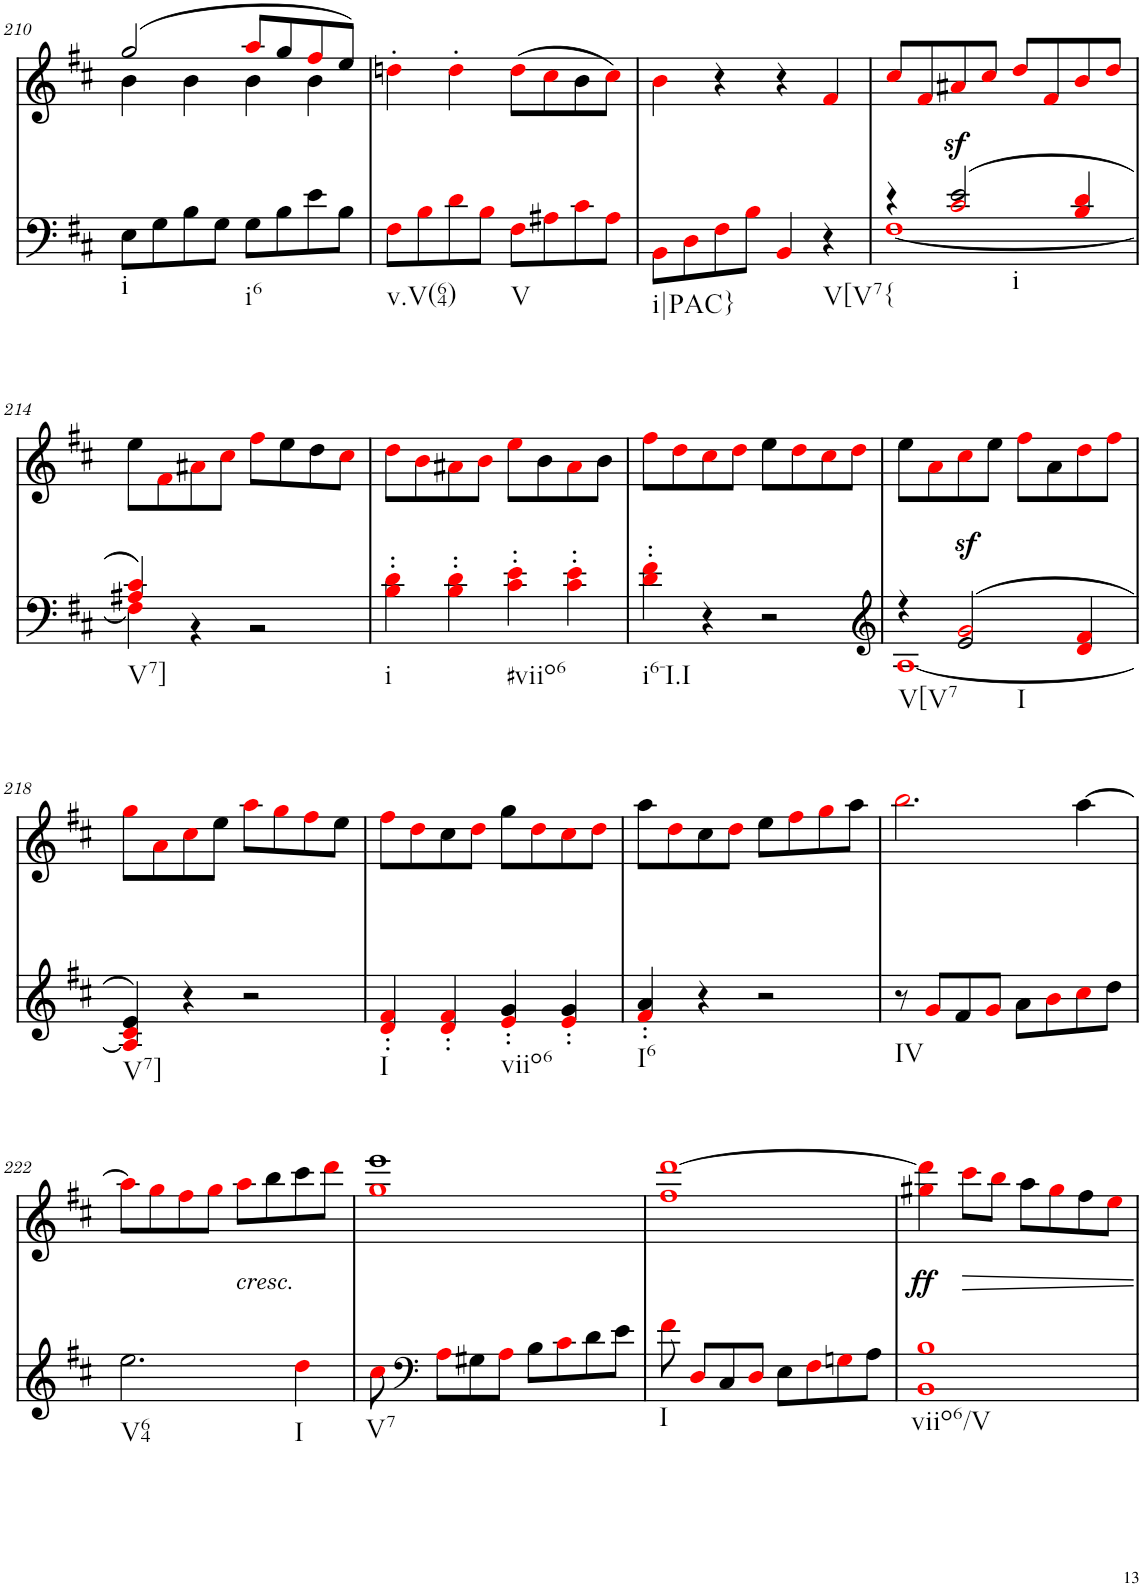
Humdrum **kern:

**kern	**dynam	**kern	**text	**dynam
*part2	*part2	*part1	*part1	*part1
*staff2	*staff2	*staff1	*staff1	*staff1
*I"piano	*	*I"piano	*	*
*I'Pno	*	*I'Pno	*	*
!!LO:PB:g=z
*clefF4	*	*clefG2	*	*
*k[f#c#]	*	*k[f#c#]	*	*
*M4/4	*	*M4/4	*	*
=210	=210	=210	=210	=210
*	*	*^	*	*
!LO:TX:b:t=i	!	!	!	!	!
8E\L	.	(2gg/	4b\	.	.
8G\	.	.	.	.	.
8B\	.	.	4b\	.	.
8G\J	.	.	.	.	.
!LO:TX:b:t=i6	!	!	!	!	!
8G\L	.	8aai/L	4b\	.	.
8B\	.	8gg/	.	.	.
8e\	.	8ff#i/	4b\	.	.
8B\J	.	8ee/J)	.	.	.
*	*	*v	*v	*	*
=211	=211	=211	=211	=211
!LO:TX:b:t=v.V(64)	!	!	!	!
8F#i\L	.	4ddn'i\	.	.
8Bi\	.	.	.	.
8di\	.	4dd'i\	.	.
8Bi\J	.	.	.	.
!LO:TX:b:t=V	!	!	!	!
8F#i\L	.	(8ddi\L	.	.
8A#Xi\	.	8cc#i\	.	.
8c#i\	.	8b\	.	.
8A#i\J	.	8cc#i\J)	.	.
=212	=212	=212	=212	=212
!LO:TX:b:t=i|PAC}	!	!	!	!
8BBi\L	.	4bi\	.	.
8Di\	.	.	.	.
8F#i\	.	4r	.	.
8Bi\J	.	.	.	.
4BBi/	.	4r	.	.
!LO:TX:b:t=V[V7{	!	!	!	!
4r	.	4f#i/	.	.
=213	=213	=213	=213	=213
*^	*	*	*	*
4r	[1F#i	.	8cc#i/L	.	.
.	.	.	8f#i/	.	.
!LO:TX:b:t=i	!	!	!	!	!
(2c#i/ 2e/	.	.	8a#Xz<i/	.	.
.	.	.	8cc#i/J	.	.
.	.	.	8ddi/L	.	.
.	.	.	8f#i/	.	.
4Bi/ 4di/	.	.	8bi/	.	.
.	.	.	8ddi/J	.	.
!!LO:LB:g=z
=214	=214	=214	=214	=214	=214
!LO:TX:b:t=V7]	!	!	!	!	!
4A#Xi/ 4c#i/)	4F#i\]	.	8ee\L	.	.
.	.	.	8f#i\	.	.
2.ryy	4r	.	8a#Xi\	.	.
.	.	.	8cc#i\J	.	.
.	2r	.	8ff#i\L	.	.
.	.	.	8ee\	.	.
.	.	.	8dd\	.	.
.	.	.	8cc#i\J	.	.
*v	*v	*	*	*	*
=215	=215	=215	=215	=215
!LO:TX:b:t=i	!	!	!	!
4Bi\' 4di\'	.	8ddi\L	.	.
.	.	8bi\	.	.
4Bi\' 4di\'	.	8a#Xi\	.	.
.	.	8bi\J	.	.
!LO:TX:b:t=#viio6	!	!	!	!
4c#i\' 4ei\'	.	8eei\L	.	.
.	.	8b\	.	.
4c#i\' 4ei\'	.	8a#i\	.	.
.	.	8b\J	.	.
=216	=216	=216	=216	=216
!LO:TX:b:t=i6-I.I	!	!	!	!
4di\' 4f#i\'	.	8ff#i\L	.	.
.	.	8ddi\	.	.
4r	.	8cc#i\	.	.
.	.	8ddi\J	.	.
2r	.	8ee\L	.	.
.	.	8ddi\	.	.
.	.	8cc#i\	.	.
.	.	8ddi\J	.	.
=217	=217	=217	=217	=217
*clefG2	*	*	*	*
*^	*	*	*	*
!LO:TX:b:t=V[V7	!	!	!	!	!
4r	[1Ai	.	8ee\L	.	.
.	.	.	8ai\	.	.
!LO:TX:b:t=I	!	!	!	!	!
!	!	!LO:DY:a	!	!	!
(2e/ 2gi/	.	sf	8cc#i\	.	.
.	.	.	8ee\J	.	.
.	.	.	8ff#i\L	.	.
.	.	.	8a\	.	.
4di/ 4f#i/	.	.	8ddi\	.	.
.	.	.	8ff#i\J	.	.
*v	*v	*	*	*	*
!!LO:LB:g=z
=218	=218	=218	=218	=218
!LO:TX:b:t=V7]	!	!	!	!
4Ai/] 4c#i/ 4e/)	.	8ggi\L	.	.
.	.	8ai\	.	.
4r	.	8cc#i\	.	.
.	.	8ee\J	.	.
2r	.	8aai\L	.	.
.	.	8ggi\	.	.
.	.	8ff#i\	.	.
.	.	8ee\J	.	.
=219	=219	=219	=219	=219
!LO:TX:b:t=I	!	!	!	!
4di/' 4f#i/'	.	8ff#i\L	.	.
.	.	8ddi\	.	.
4di/' 4f#i/'	.	8cc#\	.	.
.	.	8ddi\J	.	.
!LO:TX:b:t=viio6	!	!	!	!
4ei/' 4g/'	.	8gg\L	.	.
.	.	8ddi\	.	.
4ei/' 4g/'	.	8cc#i\	.	.
.	.	8ddi\J	.	.
=220	=220	=220	=220	=220
!LO:TX:b:t=I6	!	!	!	!
4f#i/' 4a/'	.	8aa\L	.	.
.	.	8ddi\	.	.
4r	.	8cc#\	.	.
.	.	8ddi\J	.	.
2r	.	8ee\L	.	.
.	.	8ff#i\	.	.
.	.	8ggi\	.	.
.	.	8aa\J	.	.
=221	=221	=221	=221	=221
!LO:TX:b:t=IV	!	!	!	!
8r	.	2.bbi\	.	.
8gi/L	.	.	.	.
8f#/	.	.	.	.
8gi/J	.	.	.	.
8a\L	.	.	.	.
8bi\	.	.	.	.
8cc#i\	.	[4aa\	.	.
8dd\J	.	.	.	.
!!LO:LB:g=z
=222	=222	=222	=222	=222
!LO:TX:b:t=V64	!	!	!	!
!	!	!	!LO:LY:b	!
2.ee\	.	8aai\L]	<	.
.	.	8ggi\	.	.
.	.	8ff#i\	.	.
.	.	8ggi\J	.	.
!	!	!LO:TX:b:i:t=cresc.	!	!
.	.	8aai\L	.	.
.	.	8bb\	.	.
!LO:TX:b:t=I	!	!	!	!
4ddi\	.	8ccc#\	.	.
.	.	8dddi\J	.	.
=223	=223	=223	=223	=223
!LO:TX:b:t=V7	!	!	!	!
8cc#i\	.	1ggi 1eee	.	.
*clefF4	*	*	*	*
8Ai\L	.	.	.	.
8G#X\	.	.	.	.
8Ai\J	.	.	.	.
8B\L	.	.	.	.
8c#i\	.	.	.	.
8d\	.	.	.	.
8e\J	.	.	.	.
=224	=224	=224	=224	=224
!LO:TX:b:t=I	!	!	!	!
8f#i\	.	1ff#i [1dddi	.	.
8Di/L	.	.	.	.
8C#/	.	.	.	.
8Di/J	.	.	.	.
8E\L	.	.	.	.
8F#i\	.	.	.	.
8Gni\	.	.	.	.
8A\J	.	.	.	.
=225	=225	=225	=225	=225
!LO:TX:b:t=viio6/V	!	!	!	!
!	!	!	!LO:LY:b	!LO:DY:b
1BBi 1Bi	.	4gg#Xi\ 4dddi\]	ff	ff
.	.	8ccc#i\L	.	.
.	.	8bbi\J	.	.
.	.	8aa\L	.	.
.	.	8gg#i\	.	.
.	.	8ff#\	.	.
.	.	8eei\J	.	.
=	=	=	=	=
*-	*-	*-	*-	*-
